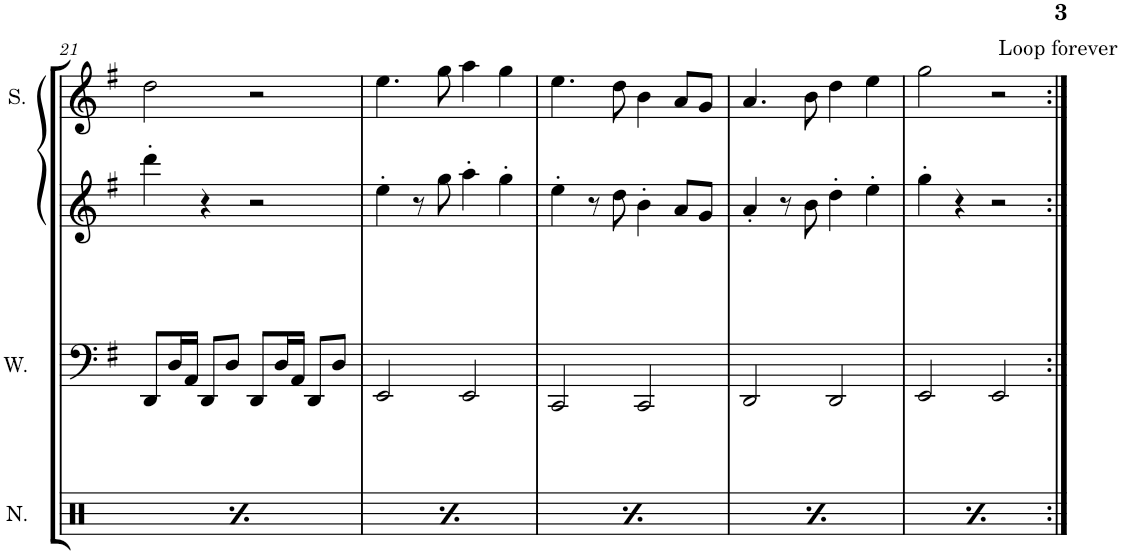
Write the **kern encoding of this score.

**kern	**kern	**kern	**kern
*part4	*part3	*part2	*part1
*staff4	*staff3	*staff2	*staff1
*I"Noise	*I"Wave	*I"Square Synthesizer	*I"Square
*I'N.	*I'W.	*	*I'S.
!!LO:PB:g=z
*clefX	*clefF4	*clefG2	*clefG2
*k[]	*k[f#]	*k[f#]	*k[f#]
*M4/4	*M4/4	*M4/4	*M4/4
*met(c)	*met(c)	*met(c)	*met(c)
=21	=21	=21	=21
8Rf\L	8DD/L	4ddd'\	2dd\
16Rf\L	16D/L	.	.
16Rf\JJ	16AA/JJ	.	.
8Rcc/L	8DD/L	4r	.
16Rf/L	8D/J	.	.
16Rf/JJ	.	.	.
8Rf\L	8DD/L	2r	2r
16Rf\L	16D/L	.	.
16Rf\JJ	16AA/JJ	.	.
8Rcc/L	8DD/L	.	.
16Rf/L	8D/J	.	.
16Rf/JJ	.	.	.
=22	=22	=22	=22
8Rf\L	2EE/	4ee'\	4.ee\
16Rf\L	.	.	.
16Rf\JJ	.	.	.
8Rcc/L	.	8r	.
16Rf/L	.	8gg\	8gg\
16Rf/JJ	.	.	.
8Rf\L	2EE/	4aa'\	4aa\
16Rf\L	.	.	.
16Rf\JJ	.	.	.
8Rcc/L	.	4gg'\	4gg\
16Rf/L	.	.	.
16Rf/JJ	.	.	.
=23	=23	=23	=23
8Rf\L	2CC/	4ee'\	4.ee\
16Rf\L	.	.	.
16Rf\JJ	.	.	.
8Rcc/L	.	8r	.
16Rf/L	.	8dd\	8dd\
16Rf/JJ	.	.	.
8Rf\L	2CC/	4b'\	4b\
16Rf\L	.	.	.
16Rf\JJ	.	.	.
8Rcc/L	.	8a/L	8a/L
16Rf/L	.	8g/J	8g/J
16Rf/JJ	.	.	.
=24	=24	=24	=24
8Rf\L	2DD/	4a'/	4.a/
16Rf\L	.	.	.
16Rf\JJ	.	.	.
8Rcc/L	.	8r	.
16Rf/L	.	8b\	8b\
16Rf/JJ	.	.	.
8Rf\L	2DD/	4dd'\	4dd\
16Rf\L	.	.	.
16Rf\JJ	.	.	.
8Rcc/L	.	4ee'\	4ee\
16Rf/L	.	.	.
16Rf/JJ	.	.	.
=25	=25	=25	=25
8Rf\L	2EE/	4gg'\	2gg\
16Rf\L	.	.	.
16Rf\JJ	.	.	.
8Rcc/L	.	4r	.
16Rf/L	.	.	.
16Rf/JJ	.	.	.
!	!	!	!LO:TX:a:t=Loop forever
8Rf\L	2EE/	2r	2r
16Rf\L	.	.	.
16Rf\JJ	.	.	.
8Rcc/L	.	.	.
16Rf/L	.	.	.
16Rf/JJ	.	.	.
=:|!	=:|!	=:|!	=:|!
*-	*-	*-	*-
